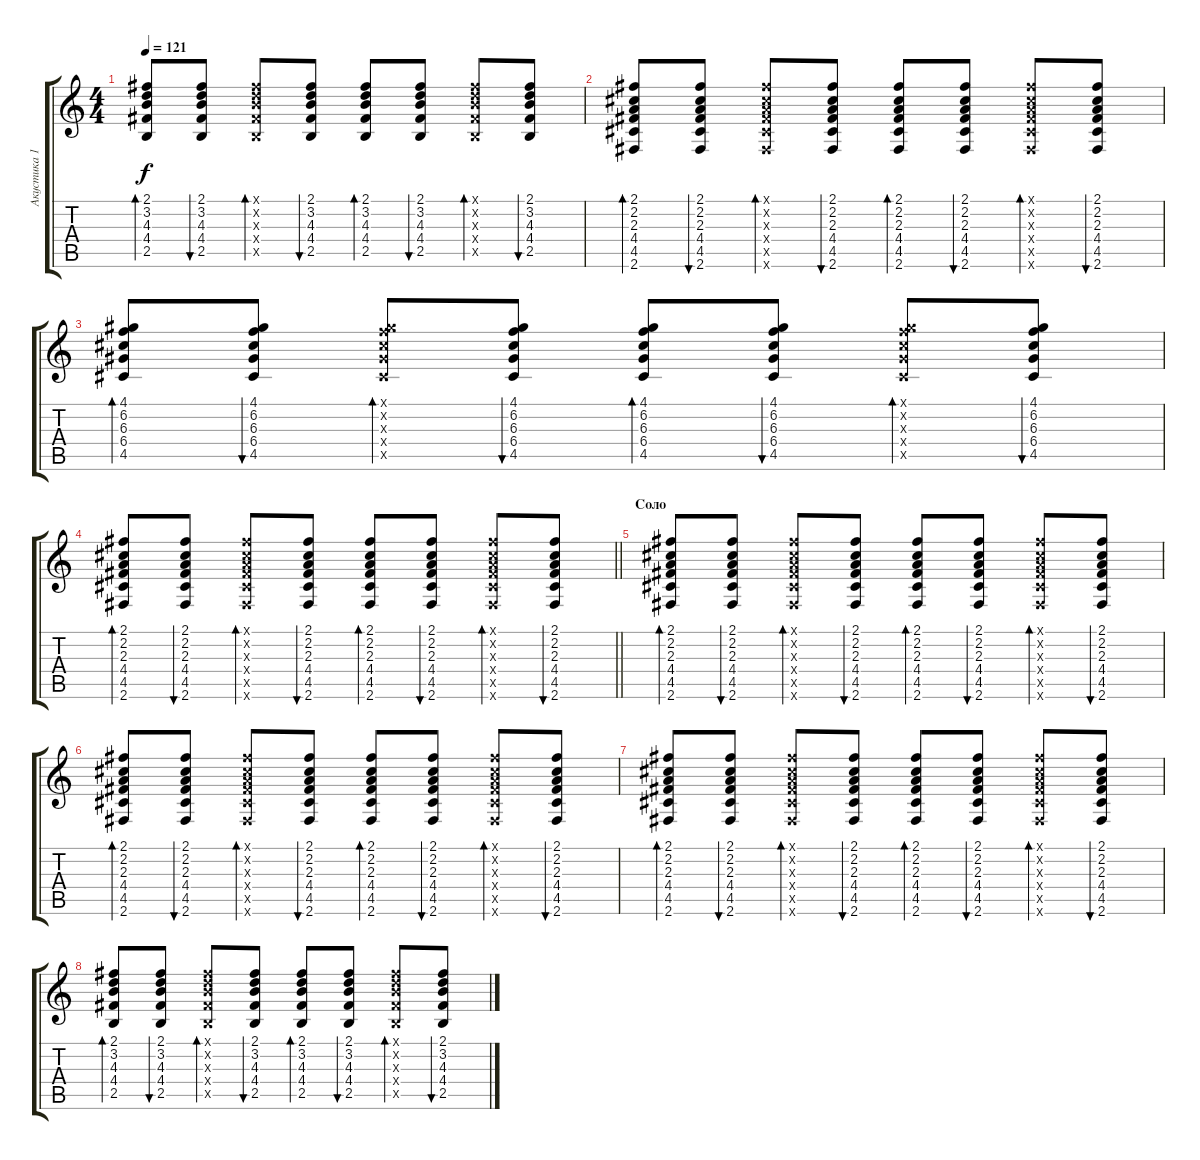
\track ("Акустика 1" "Акустика 1") {instrument acousticguitarsteel}
\staff {score tabs}
\tuning (E4 B3 G3 D3 A2 E2) {hide}
\ts (4 4)
\tempo 121
\clef g2
\ks c
(2.1 3.2 4.3 4.4 2.5).8{bd 30 dy f} (2.1 3.2 4.3 4.4 2.5).8{bu 30} (2.1{x} 3.2{x} 4.3{x} 4.4{x} 2.5{x}).8{bd 30} (2.1 3.2 4.3 4.4 2.5).8{bu 30} (2.1 3.2 4.3 4.4 2.5).8{bd 30} (2.1 3.2 4.3 4.4 2.5).8{bu 30} (2.1{x} 3.2{x} 4.3{x} 4.4{x} 2.5{x}).8{bd 30} (2.1 3.2 4.3 4.4 2.5).8{bu 30} |
(2.1 2.2 2.3 4.4 4.5 2.6).8{bd 30} (2.1 2.2 2.3 4.4 4.5 2.6).8{bu 30} (2.1{x} 2.2{x} 2.3{x} 4.4{x} 4.5{x} 2.6{x}).8{bd 30} (2.1 2.2 2.3 4.4 4.5 2.6).8{bu 30} (2.1 2.2 2.3 4.4 4.5 2.6).8{bd 30} (2.1 2.2 2.3 4.4 4.5 2.6).8{bu 30} (2.1{x} 2.2{x} 2.3{x} 4.4{x} 4.5{x} 2.6{x}).8{bd 30} (2.1 2.2 2.3 4.4 4.5 2.6).8{bu 30} |
(4.1 6.2 6.3 6.4 4.5).8{bd 30} (4.1 6.2 6.3 6.4 4.5).8{bu 30} (4.1{x} 6.2{x} 6.3{x} 6.4{x} 4.5{x}).8{bd 30} (4.1 6.2 6.3 6.4 4.5).8{bu 30} (4.1 6.2 6.3 6.4 4.5).8{bd 30} (4.1 6.2 6.3 6.4 4.5).8{bu 30} (4.1{x} 6.2{x} 6.3{x} 6.4{x} 4.5{x}).8{bd 30} (4.1 6.2 6.3 6.4 4.5).8{bu 30} |
\barLineRight lightlight
(2.1 2.2 2.3 4.4 4.5 2.6).8{bd 30} (2.1 2.2 2.3 4.4 4.5 2.6).8{bu 30} (2.1{x} 2.2{x} 2.3{x} 4.4{x} 4.5{x} 2.6{x}).8{bd 30} (2.1 2.2 2.3 4.4 4.5 2.6).8{bu 30} (2.1 2.2 2.3 4.4 4.5 2.6).8{bd 30} (2.1 2.2 2.3 4.4 4.5 2.6).8{bu 30} (2.1{x} 2.2{x} 2.3{x} 4.4{x} 4.5{x} 2.6{x}).8{bd 30} (2.1 2.2 2.3 4.4 4.5 2.6).8{bu 30} |
\section ("" "Соло")
(2.1 2.2 2.3 4.4 4.5 2.6).8{bd 30} (2.1 2.2 2.3 4.4 4.5 2.6).8{bu 30} (2.1{x} 2.2{x} 2.3{x} 4.4{x} 4.5{x} 2.6{x}).8{bd 30} (2.1 2.2 2.3 4.4 4.5 2.6).8{bu 30} (2.1 2.2 2.3 4.4 4.5 2.6).8{bd 30} (2.1 2.2 2.3 4.4 4.5 2.6).8{bu 30} (2.1{x} 2.2{x} 2.3{x} 4.4{x} 4.5{x} 2.6{x}).8{bd 30} (2.1 2.2 2.3 4.4 4.5 2.6).8{bu 30} |
(2.1 2.2 2.3 4.4 4.5 2.6).8{bd 30} (2.1 2.2 2.3 4.4 4.5 2.6).8{bu 30} (2.1{x} 2.2{x} 2.3{x} 4.4{x} 4.5{x} 2.6{x}).8{bd 30} (2.1 2.2 2.3 4.4 4.5 2.6).8{bu 30} (2.1 2.2 2.3 4.4 4.5 2.6).8{bd 30} (2.1 2.2 2.3 4.4 4.5 2.6).8{bu 30} (2.1{x} 2.2{x} 2.3{x} 4.4{x} 4.5{x} 2.6{x}).8{bd 30} (2.1 2.2 2.3 4.4 4.5 2.6).8{bu 30} |
(2.1 2.2 2.3 4.4 4.5 2.6).8{bd 30} (2.1 2.2 2.3 4.4 4.5 2.6).8{bu 30} (2.1{x} 2.2{x} 2.3{x} 4.4{x} 4.5{x} 2.6{x}).8{bd 30} (2.1 2.2 2.3 4.4 4.5 2.6).8{bu 30} (2.1 2.2 2.3 4.4 4.5 2.6).8{bd 30} (2.1 2.2 2.3 4.4 4.5 2.6).8{bu 30} (2.1{x} 2.2{x} 2.3{x} 4.4{x} 4.5{x} 2.6{x}).8{bd 30} (2.1 2.2 2.3 4.4 4.5 2.6).8{bu 30} |
(2.1 3.2 4.3 4.4 2.5).8{bd 30} (2.1 3.2 4.3 4.4 2.5).8{bu 30} (2.1{x} 3.2{x} 4.3{x} 4.4{x} 2.5{x}).8{bd 30} (2.1 3.2 4.3 4.4 2.5).8{bu 30} (2.1 3.2 4.3 4.4 2.5).8{bd 30} (2.1 3.2 4.3 4.4 2.5).8{bu 30} (2.1{x} 3.2{x} 4.3{x} 4.4{x} 2.5{x}).8{bd 30} (2.1 3.2 4.3 4.4 2.5).8{bu 30}
